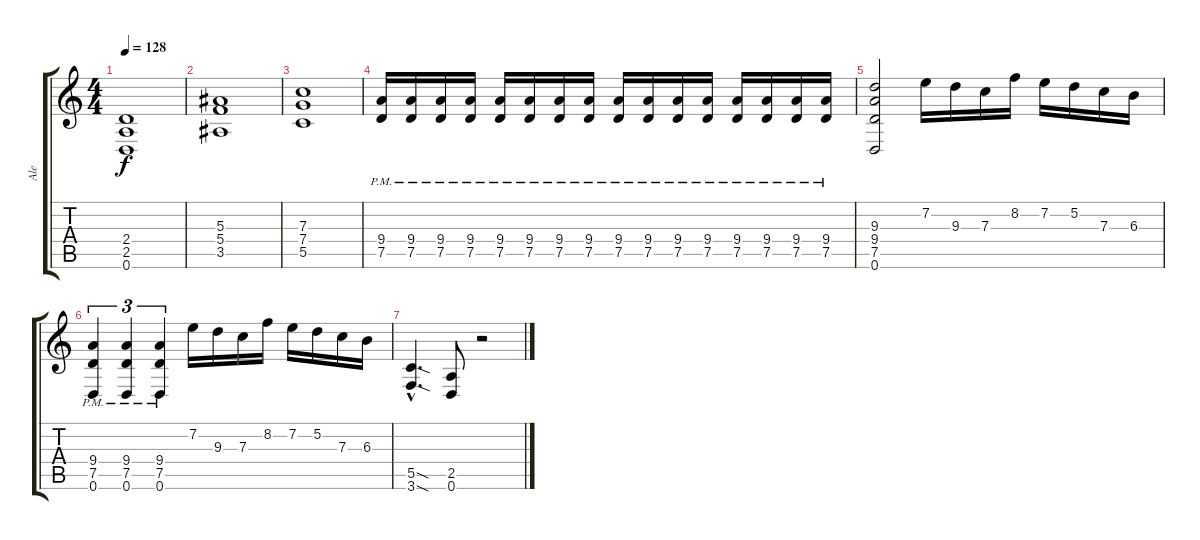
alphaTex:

\track ("Ale" "Ale") {instrument overdrivenguitar}
\staff {score tabs}
\tuning (D4 A3 F3 C3 G2 D2) {hide}
\ts (4 4)
\tempo 128
\clef g2
\ks c
(2.4 2.5 0.6).1{dy f} |
(5.3 5.4 3.5).1 |
(7.3 7.4 5.5).1 |
(9.4{pm} 7.5{pm}).16 (9.4{pm} 7.5{pm}).16 (9.4{pm} 7.5{pm}).16 (9.4{pm} 7.5{pm}).16 (9.4{pm} 7.5{pm}).16 (9.4{pm} 7.5{pm}).16 (9.4{pm} 7.5{pm}).16 (9.4{pm} 7.5{pm}).16 (9.4{pm} 7.5{pm}).16 (9.4{pm} 7.5{pm}).16 (9.4{pm} 7.5{pm}).16 (9.4{pm} 7.5{pm}).16 (9.4{pm} 7.5{pm}).16 (9.4{pm} 7.5{pm}).16 (9.4{pm} 7.5{pm}).16 (9.4{pm} 7.5{pm}).16 |
(9.3 9.4 7.5 0.6).2 7.2.16 9.3.16 7.3.16 8.2.16 7.2.16 5.2.16 7.3.16 6.3.16 |
(9.4{pm} 7.5{pm} 0.6{pm}).4{tu (3 2)} (9.4{pm} 7.5{pm} 0.6{pm}).4{tu (3 2)} (9.4{pm} 7.5{pm} 0.6{pm}).4{tu (3 2)} 7.2.16 9.3.16 7.3.16 8.2.16 7.2.16 5.2.16 7.3.16 6.3.16 |
(5.5{sod hac} 3.6{sod hac}).4{d} (2.5 0.6).8 r.2
